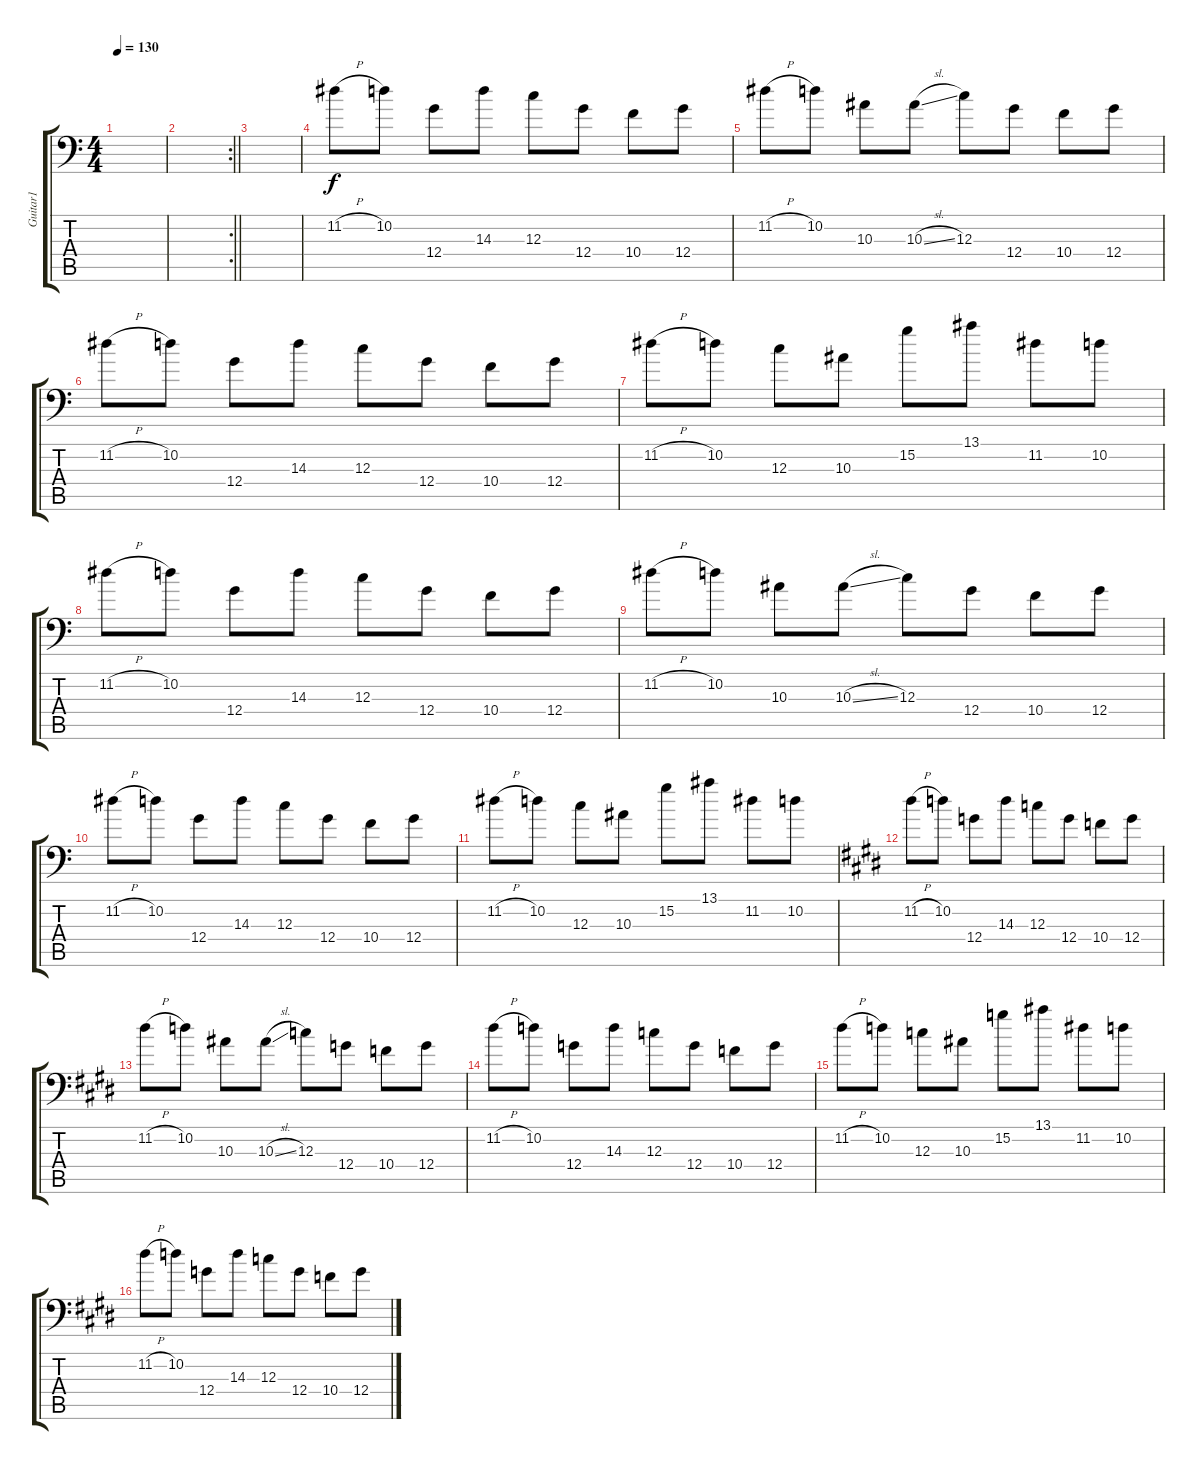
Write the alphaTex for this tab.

\track ("Guitar1" "Guitar1") {instrument overdrivenguitar}
\staff {score tabs}
\tuning (A3 E3 C3 G2 D2 G1) {hide}
\ts (4 4)
\tempo 130
\clef f4
\ks c
|
\rc 2
\barLineRight lightlight
|
\section ("" "")
|
11.2{h}.8 10.2.8 12.4.8 14.3.8 12.3.8 12.4.8 10.4.8 12.4.8 |
11.2{h}.8 10.2.8 10.3.8 10.3{sl}.8 12.3.8 12.4.8 10.4.8 12.4.8 |
11.2{h}.8 10.2.8 12.4.8 14.3.8 12.3.8 12.4.8 10.4.8 12.4.8 |
11.2{h}.8 10.2.8 12.3.8 10.3.8 15.2.8 13.1.8 11.2.8 10.2.8 |
11.2{h}.8 10.2.8 12.4.8 14.3.8 12.3.8 12.4.8 10.4.8 12.4.8 |
11.2{h}.8 10.2.8 10.3.8 10.3{sl}.8 12.3.8 12.4.8 10.4.8 12.4.8 |
11.2{h}.8 10.2.8 12.4.8 14.3.8 12.3.8 12.4.8 10.4.8 12.4.8 |
11.2{h}.8 10.2.8 12.3.8 10.3.8 15.2.8 13.1.8 11.2.8 10.2.8 |
\ks c#minor
11.2{h}.8 10.2.8 12.4.8 14.3.8 12.3.8 12.4.8 10.4.8 12.4.8 |
11.2{h}.8 10.2.8 10.3.8 10.3{sl}.8 12.3.8 12.4.8 10.4.8 12.4.8 |
11.2{h}.8 10.2.8 12.4.8 14.3.8 12.3.8 12.4.8 10.4.8 12.4.8 |
11.2{h}.8 10.2.8 12.3.8 10.3.8 15.2.8 13.1.8 11.2.8 10.2.8 |
11.2{h}.8 10.2.8 12.4.8 14.3.8 12.3.8 12.4.8 10.4.8 12.4.8
